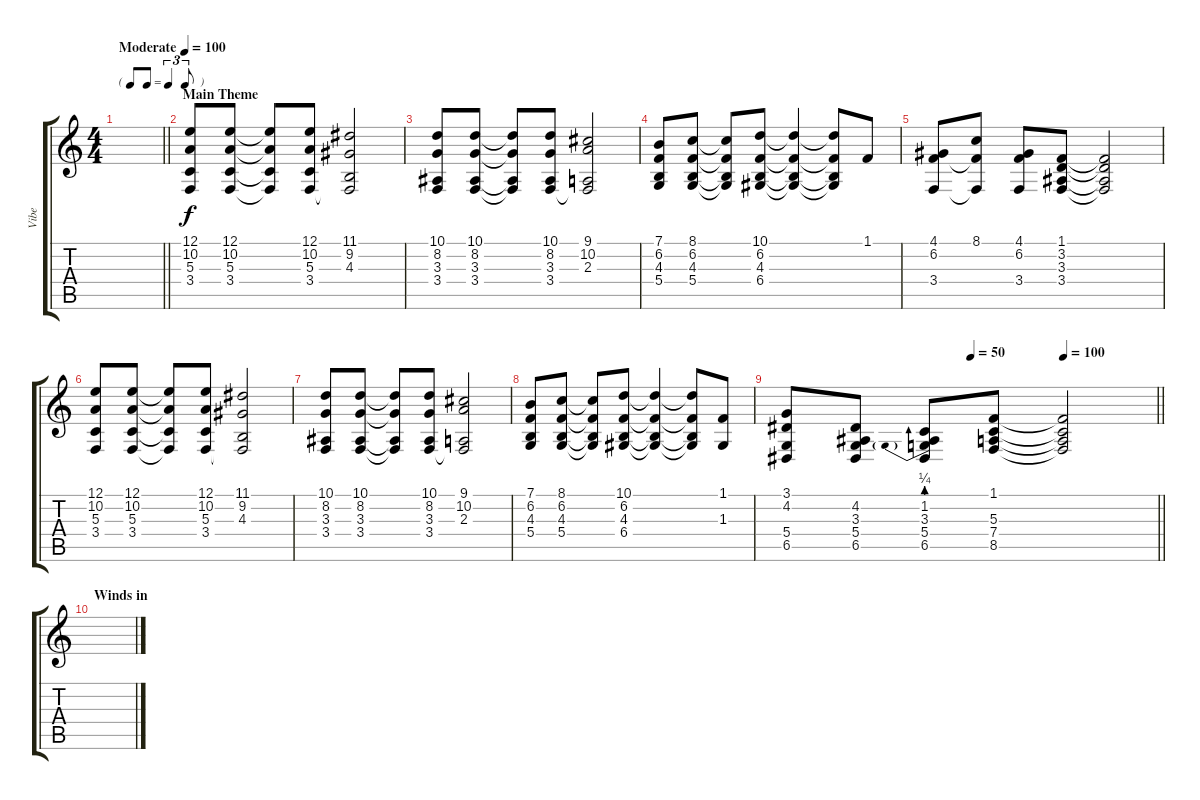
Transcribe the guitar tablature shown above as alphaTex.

\track ("Vibe" "Vibe") {instrument vibraphone}
\staff {score tabs}
\tuning (E4 B3 G3 D3 A2 E2) {hide}
\ts (4 4)
\tf triplet8th
\tempo (100 "Moderate")
\clef g2
\barLineRight lightlight
\ks c
|
\section ("" "Main Theme")
(12.1 10.2 5.3 3.4).8 (12.1 10.2 5.3 3.4).8 (12.1{t} 10.2{t} 5.3{t} 3.4{t}).8 (12.1 10.2 5.3 3.4).8 (11.1 9.2 4.3 3.4{t}).2 |
(10.1 8.2 3.3 3.4).8 (10.1 8.2 3.3 3.4).8 (10.1{t} 8.2{t} 3.3{t} 3.4{t}).8 (10.1 8.2 3.3 3.4).8 (9.1 10.2 2.3 3.4{t}).2 |
(7.1 6.2 4.3 5.4).8 (8.1 6.2 4.3 5.4).8 (8.1{t} 6.2{t} 4.3{t} 5.4{t}).8 (10.1 6.2 4.3 6.4).8 (10.1{t} 6.2{t} 4.3{t} 6.4{t}).4 (10.1{t} 6.2{t} 4.3{t} 6.4{t}).8 1.1.8 |
(4.1 6.2 3.4).8 (8.1 6.2{t} 3.4{t}).8 (4.1 6.2 3.4).8 (1.1 3.2 3.3 3.4).8 (1.1{t} 3.2{t} 3.3{t} 3.4{t}).2 |
(12.1 10.2 5.3 3.4).8 (12.1 10.2 5.3 3.4).8 (12.1{t} 10.2{t} 5.3{t} 3.4{t}).8 (12.1 10.2 5.3 3.4).8 (11.1 9.2 4.3 3.4{t}).2 |
(10.1 8.2 3.3 3.4).8 (10.1 8.2 3.3 3.4).8 (10.1{t} 8.2{t} 3.3{t} 3.4{t}).8 (10.1 8.2 3.3 3.4).8 (9.1 10.2 2.3 3.4{t}).2 |
(7.1 6.2 4.3 5.4).8 (8.1 6.2 4.3 5.4).8 (8.1{t} 6.2{t} 4.3{t} 5.4{t}).8 (10.1 6.2 4.3 6.4).8 (10.1{t} 6.2{t} 4.3{t} 6.4{t}).4 (10.1{t} 6.2{t} 4.3{t} 6.4{t}).8 (1.1 1.3).8 |
\tempo (50 0.5)
\tempo (100 0.75)
\barLineRight lightlight
(3.1 4.2 5.4 6.5).8 (4.2 3.3 5.4 6.5).8 (1.2 3.3 5.4{be (prebend 0 1 60 1)} 6.5).8 (1.1 5.3 7.4 8.5).8 (1.1{t} 5.3{t} 7.4{t} 8.5{t}).2 |
\section ("" "Winds in")
